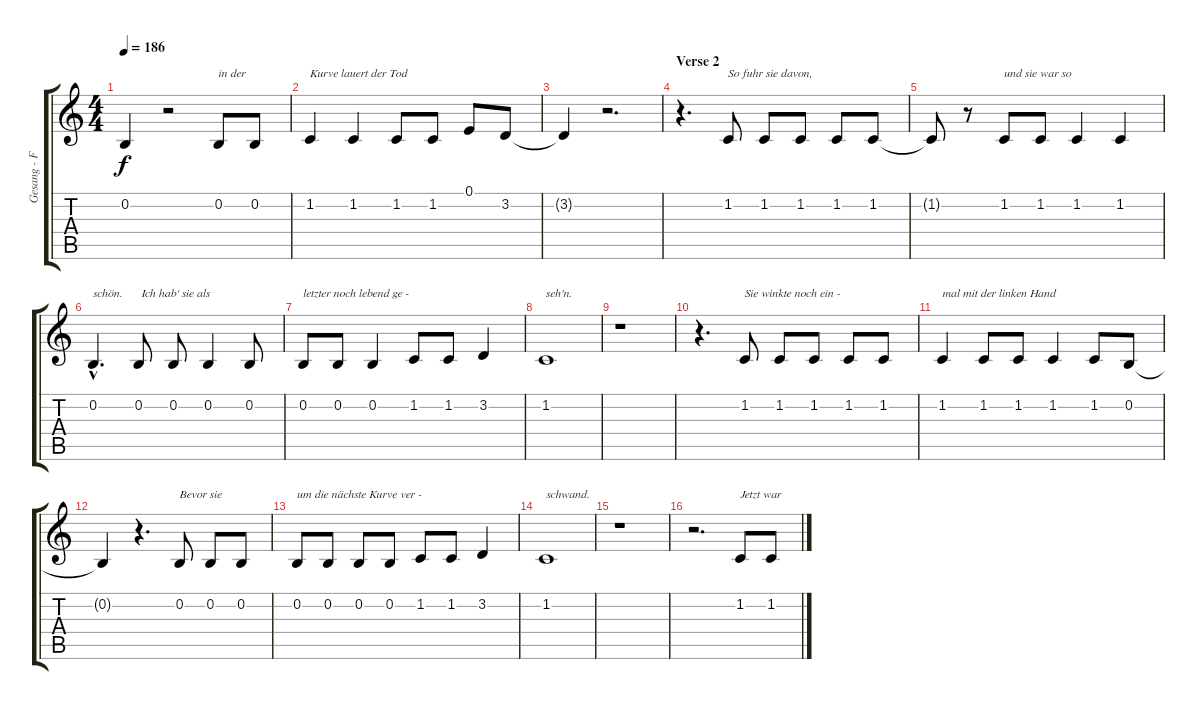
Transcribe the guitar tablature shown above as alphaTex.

\track ("Gesang - Farin Urlaub" "Gesang - F") {instrument lead8bassandlead}
\staff {score tabs}
\tuning (E4 B3 G3 D3 A2 E2) {hide}
\ts (4 4)
\tempo 186
\clef g2
\ks c
0.2{t}.4{dy f} r.2 0.2.8{txt "in der"} 0.2.8 |
1.2.4{txt "Kurve lauert der Tod"} 1.2.4 1.2.8 1.2.8 0.1.8 3.2.8 |
3.2{t}.4 r.2{d} |
\section ("" "Verse 2")
r.4{d} 1.2.8{txt "So fuhr sie davon,"} 1.2.8 1.2.8 1.2.8 1.2.8 |
1.2{t}.8 r.8 1.2.8{txt "und sie war so"} 1.2.8 1.2.4 1.2.4 |
0.2{hac}.4{d txt "schön."} 0.2.8{txt " Ich hab' sie als"} 0.2.8 0.2.4 0.2.8 |
0.2.8{txt "letzter noch lebend ge -"} 0.2.8 0.2.4 1.2.8 1.2.8 3.2.4 |
1.2.1{txt "seh'n."} |
r.1 |
r.4{d} 1.2.8{txt "Sie winkte noch ein -"} 1.2.8 1.2.8 1.2.8 1.2.8 |
1.2.4{txt "mal mit der linken Hand"} 1.2.8 1.2.8 1.2.4 1.2.8 0.2.8 |
0.2{t}.4 r.4{d} 0.2.8{txt "Bevor sie"} 0.2.8 0.2.8 |
0.2.8{txt "um die nächste Kurve ver -"} 0.2.8 0.2.8 0.2.8 1.2.8 1.2.8 3.2.4 |
1.2.1{txt "schwand."} |
r.1 |
r.2{d} 1.2.8{txt "Jetzt war"} 1.2.8
